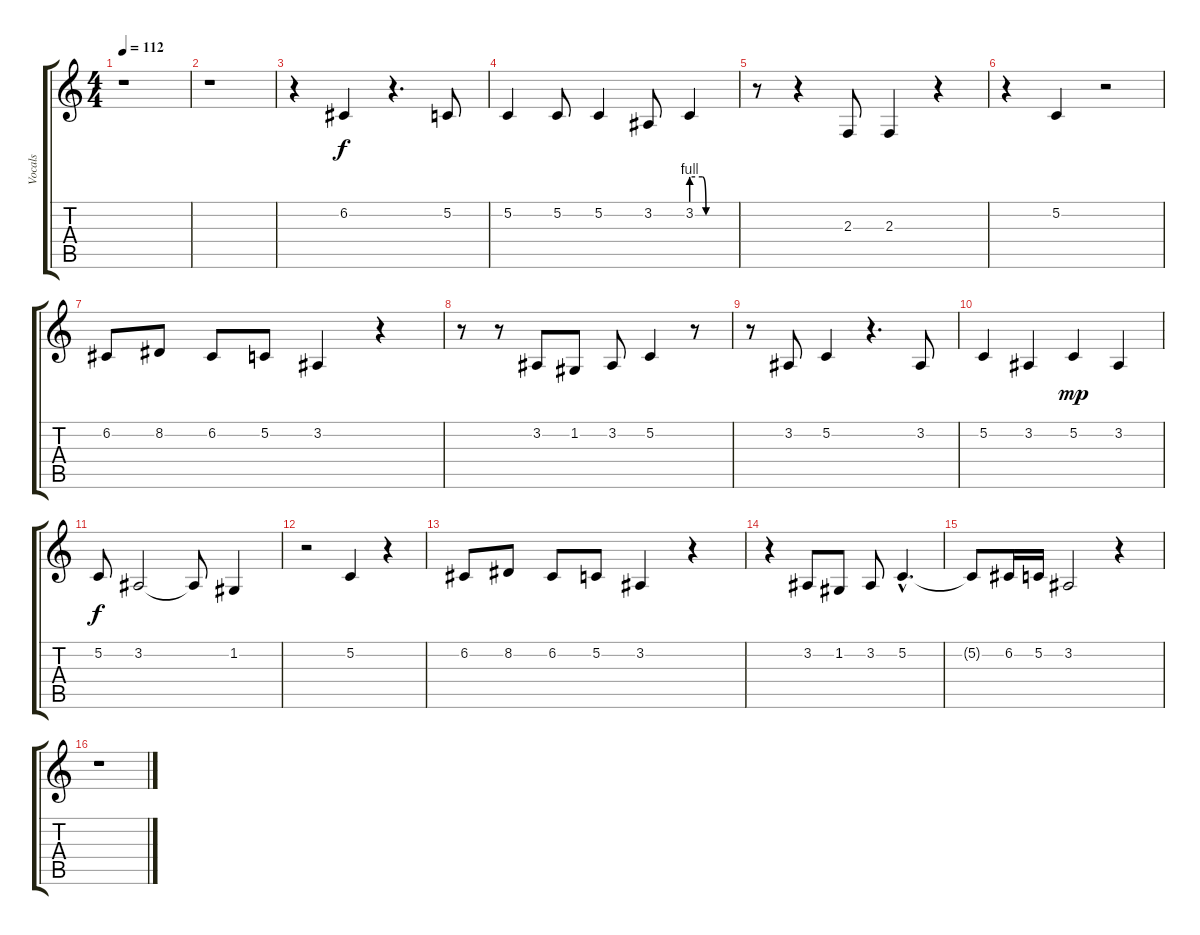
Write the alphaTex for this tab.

\track ("Vocals" "Vocals") {instrument reedorgan}
\staff {score tabs}
\tuning (C4 G3 Eb3 Bb2 F2 C2) {hide}
\ts (4 4)
\tempo 112
\clef g2
\ks c
r.1{dy f} |
r.1 |
r.4 6.2.4 r.4{d} 5.2.8 |
5.2.4 5.2.8 5.2.4 3.2.8 3.2{be (custom 0 4 15 4 20 0 40 0 60 0)}.4 |
r.8 r.4 2.3.8 2.3.4 r.4 |
r.4 5.2.4 r.2 |
6.2.8 8.2.8 6.2.8 5.2.8 3.2.4 r.4 |
r.8 r.8 3.2.8 1.2.8 3.2.8 5.2.4 r.8 |
r.8 3.2.8 5.2.4 r.4{d} 3.2.8 |
5.2.4 3.2.4 5.2.4{dy mp} 3.2.4 |
5.2.8{dy f} 3.2.2 3.2{t}.8 1.2.4 |
r.2 5.2.4 r.4 |
6.2.8 8.2.8 6.2.8 5.2.8 3.2.4 r.4 |
r.4 3.2.8 1.2.8 3.2.8 5.2{hac}.4{d} |
5.2{t}.8 6.2.16 5.2.16 3.2.2 r.4 |
r.1
